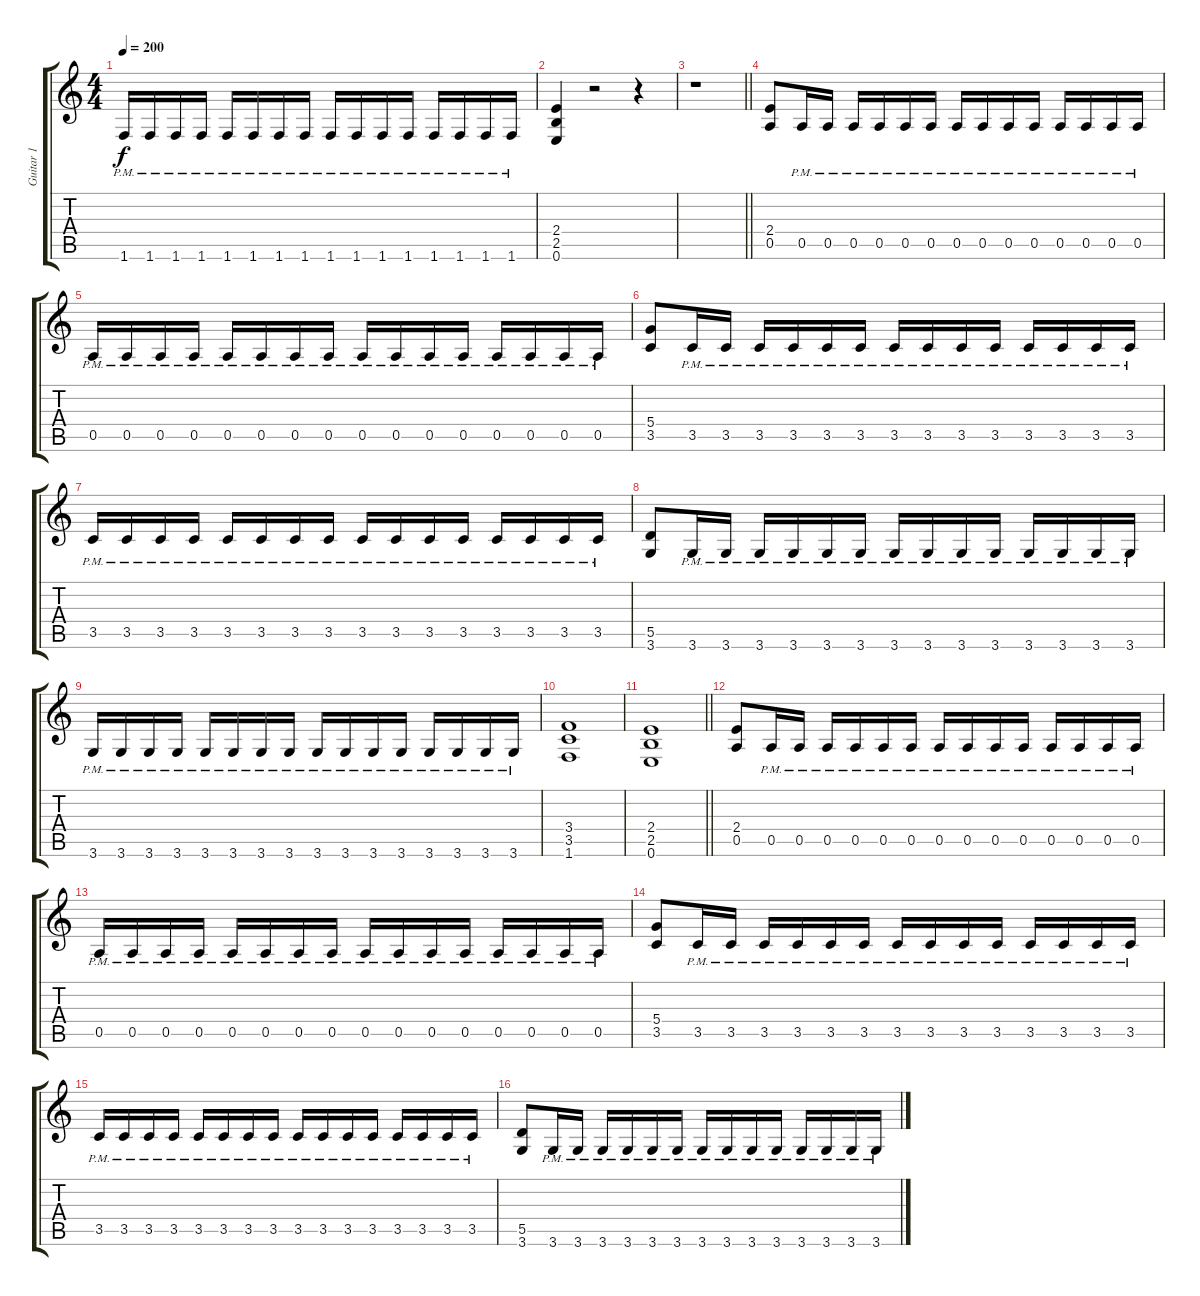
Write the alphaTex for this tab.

\track ("Guitar 1" "Guitar 1") {instrument distortionguitar}
\staff {score tabs}
\tuning (E4 B3 G3 D3 A2 E2) {hide}
\ts (4 4)
\tempo 200
\clef g2
\ks c
1.6{pm}.16{dy f} 1.6{pm}.16 1.6{pm}.16 1.6{pm}.16 1.6{pm}.16 1.6{pm}.16 1.6{pm}.16 1.6{pm}.16 1.6{pm}.16 1.6{pm}.16 1.6{pm}.16 1.6{pm}.16 1.6{pm}.16 1.6{pm}.16 1.6{pm}.16 1.6{pm}.16 |
(2.4 2.5 0.6).4 r.2 r.4 |
\barLineRight lightlight
r.1 |
\section ("" "")
(2.4 0.5).8 0.5{pm}.16 0.5{pm}.16 0.5{pm}.16 0.5{pm}.16 0.5{pm}.16 0.5{pm}.16 0.5{pm}.16 0.5{pm}.16 0.5{pm}.16 0.5{pm}.16 0.5{pm}.16 0.5{pm}.16 0.5{pm}.16 0.5{pm}.16 |
0.5{pm}.16 0.5{pm}.16 0.5{pm}.16 0.5{pm}.16 0.5{pm}.16 0.5{pm}.16 0.5{pm}.16 0.5{pm}.16 0.5{pm}.16 0.5{pm}.16 0.5{pm}.16 0.5{pm}.16 0.5{pm}.16 0.5{pm}.16 0.5{pm}.16 0.5{pm}.16 |
(5.4 3.5).8 3.5{pm}.16 3.5{pm}.16 3.5{pm}.16 3.5{pm}.16 3.5{pm}.16 3.5{pm}.16 3.5{pm}.16 3.5{pm}.16 3.5{pm}.16 3.5{pm}.16 3.5{pm}.16 3.5{pm}.16 3.5{pm}.16 3.5{pm}.16 |
3.5{pm}.16 3.5{pm}.16 3.5{pm}.16 3.5{pm}.16 3.5{pm}.16 3.5{pm}.16 3.5{pm}.16 3.5{pm}.16 3.5{pm}.16 3.5{pm}.16 3.5{pm}.16 3.5{pm}.16 3.5{pm}.16 3.5{pm}.16 3.5{pm}.16 3.5{pm}.16 |
(5.5 3.6).8 3.6{pm}.16 3.6{pm}.16 3.6{pm}.16 3.6{pm}.16 3.6{pm}.16 3.6{pm}.16 3.6{pm}.16 3.6{pm}.16 3.6{pm}.16 3.6{pm}.16 3.6{pm}.16 3.6{pm}.16 3.6{pm}.16 3.6{pm}.16 |
3.6{pm}.16 3.6{pm}.16 3.6{pm}.16 3.6{pm}.16 3.6{pm}.16 3.6{pm}.16 3.6{pm}.16 3.6{pm}.16 3.6{pm}.16 3.6{pm}.16 3.6{pm}.16 3.6{pm}.16 3.6{pm}.16 3.6{pm}.16 3.6{pm}.16 3.6{pm}.16 |
(3.4 3.5 1.6).1 |
\barLineRight lightlight
(2.4 2.5 0.6).1 |
\section ("" "")
(2.4 0.5).8 0.5{pm}.16 0.5{pm}.16 0.5{pm}.16 0.5{pm}.16 0.5{pm}.16 0.5{pm}.16 0.5{pm}.16 0.5{pm}.16 0.5{pm}.16 0.5{pm}.16 0.5{pm}.16 0.5{pm}.16 0.5{pm}.16 0.5{pm}.16 |
0.5{pm}.16 0.5{pm}.16 0.5{pm}.16 0.5{pm}.16 0.5{pm}.16 0.5{pm}.16 0.5{pm}.16 0.5{pm}.16 0.5{pm}.16 0.5{pm}.16 0.5{pm}.16 0.5{pm}.16 0.5{pm}.16 0.5{pm}.16 0.5{pm}.16 0.5{pm}.16 |
(5.4 3.5).8 3.5{pm}.16 3.5{pm}.16 3.5{pm}.16 3.5{pm}.16 3.5{pm}.16 3.5{pm}.16 3.5{pm}.16 3.5{pm}.16 3.5{pm}.16 3.5{pm}.16 3.5{pm}.16 3.5{pm}.16 3.5{pm}.16 3.5{pm}.16 |
3.5{pm}.16 3.5{pm}.16 3.5{pm}.16 3.5{pm}.16 3.5{pm}.16 3.5{pm}.16 3.5{pm}.16 3.5{pm}.16 3.5{pm}.16 3.5{pm}.16 3.5{pm}.16 3.5{pm}.16 3.5{pm}.16 3.5{pm}.16 3.5{pm}.16 3.5{pm}.16 |
(5.5 3.6).8 3.6{pm}.16 3.6{pm}.16 3.6{pm}.16 3.6{pm}.16 3.6{pm}.16 3.6{pm}.16 3.6{pm}.16 3.6{pm}.16 3.6{pm}.16 3.6{pm}.16 3.6{pm}.16 3.6{pm}.16 3.6{pm}.16 3.6{pm}.16
